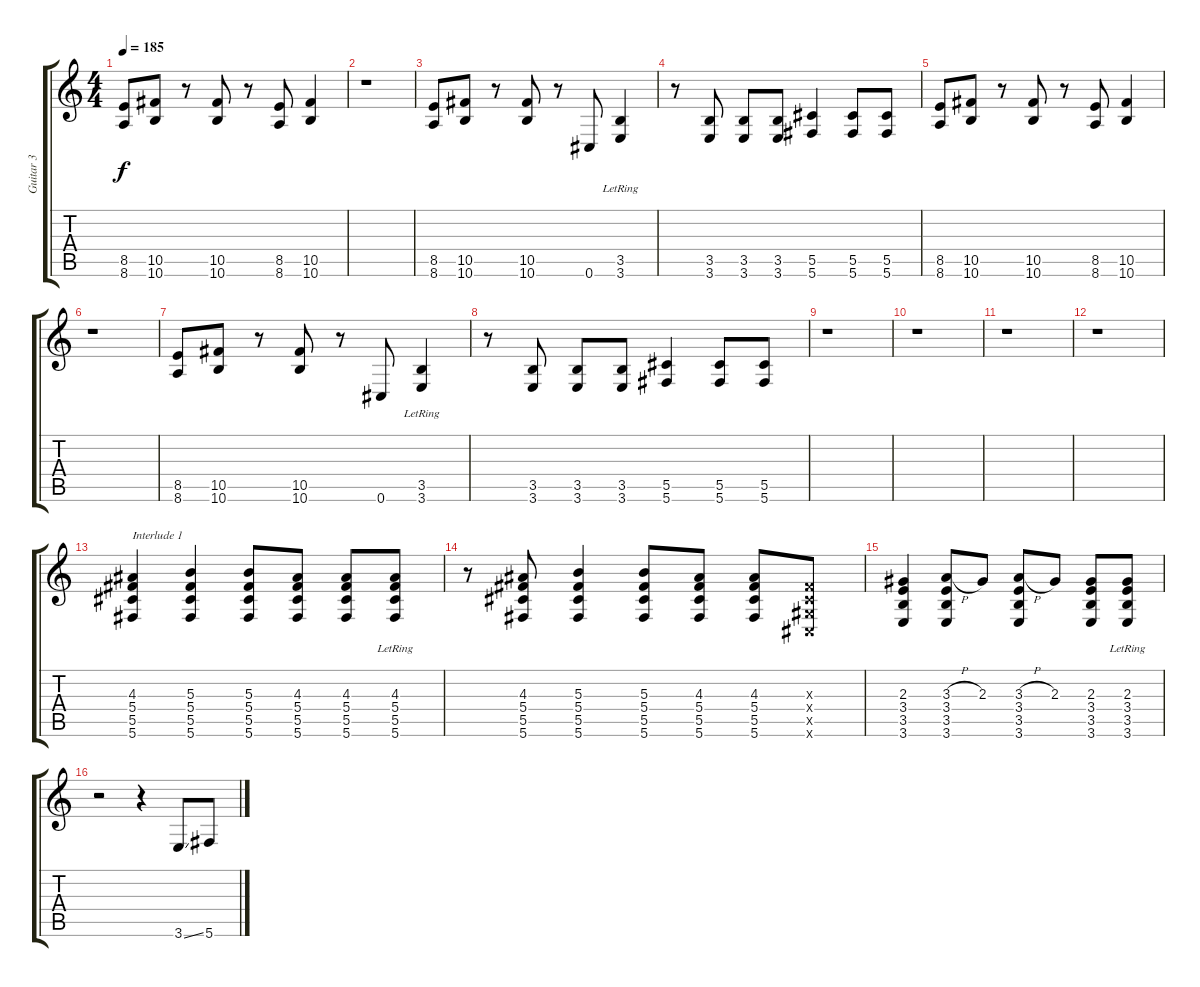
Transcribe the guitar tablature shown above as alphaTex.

\track ("Guitar 3" "Guitar 3") {instrument acousticguitarsteel}
\staff {score tabs}
\tuning (Eb4 Bb3 Gb3 Db3 Ab2 Db2) {hide}
\ts (4 4)
\tempo 185
\clef g2
\ks c
(8.5 8.6).8{dy f} (10.5 10.6).8 r.8 (10.5 10.6).8 r.8 (8.5 8.6).8 (10.5 10.6).4 |
r.1 |
(8.5 8.6).8 (10.5 10.6).8 r.8 (10.5 10.6).8 r.8 0.6.8 (3.5{lr} 3.6{lr}).4 |
r.8 (3.5 3.6).8 (3.5 3.6).8 (3.5 3.6).8 (5.5 5.6).4 (5.5 5.6).8 (5.5 5.6).8 |
(8.5 8.6).8 (10.5 10.6).8 r.8 (10.5 10.6).8 r.8 (8.5 8.6).8 (10.5 10.6).4 |
r.1 |
(8.5 8.6).8 (10.5 10.6).8 r.8 (10.5 10.6).8 r.8 0.6.8 (3.5{lr} 3.6{lr}).4 |
r.8 (3.5 3.6).8 (3.5 3.6).8 (3.5 3.6).8 (5.5 5.6).4 (5.5 5.6).8 (5.5 5.6).8 |
r.1 |
r.1 |
r.1 |
r.1 |
(4.3 5.4 5.5 5.6).4{txt "Interlude 1"} (5.3 5.4 5.5 5.6).4 (5.3 5.4 5.5 5.6).8 (4.3 5.4 5.5 5.6).8 (4.3 5.4 5.5 5.6).8 (4.3{lr} 5.4{lr} 5.5{lr} 5.6{lr}).8 |
r.8 (4.3 5.4 5.5 5.6).8 (5.3 5.4 5.5 5.6).4 (5.3 5.4 5.5 5.6).8 (4.3 5.4 5.5 5.6).8 (4.3 5.4 5.5 5.6).8 (0.3{x} 0.4{x} 0.5{x} 0.6{x}).8 |
(2.3 3.4 3.5 3.6).4 (3.3{h} 3.4 3.5 3.6).8 2.3.8 (3.3{h} 3.4 3.5 3.6).8 2.3.8 (2.3 3.4 3.5 3.6).8 (2.3{lr} 3.4{lr} 3.5{lr} 3.6{lr}).8 |
r.2 r.4 3.6{ss}.8 5.6.8
